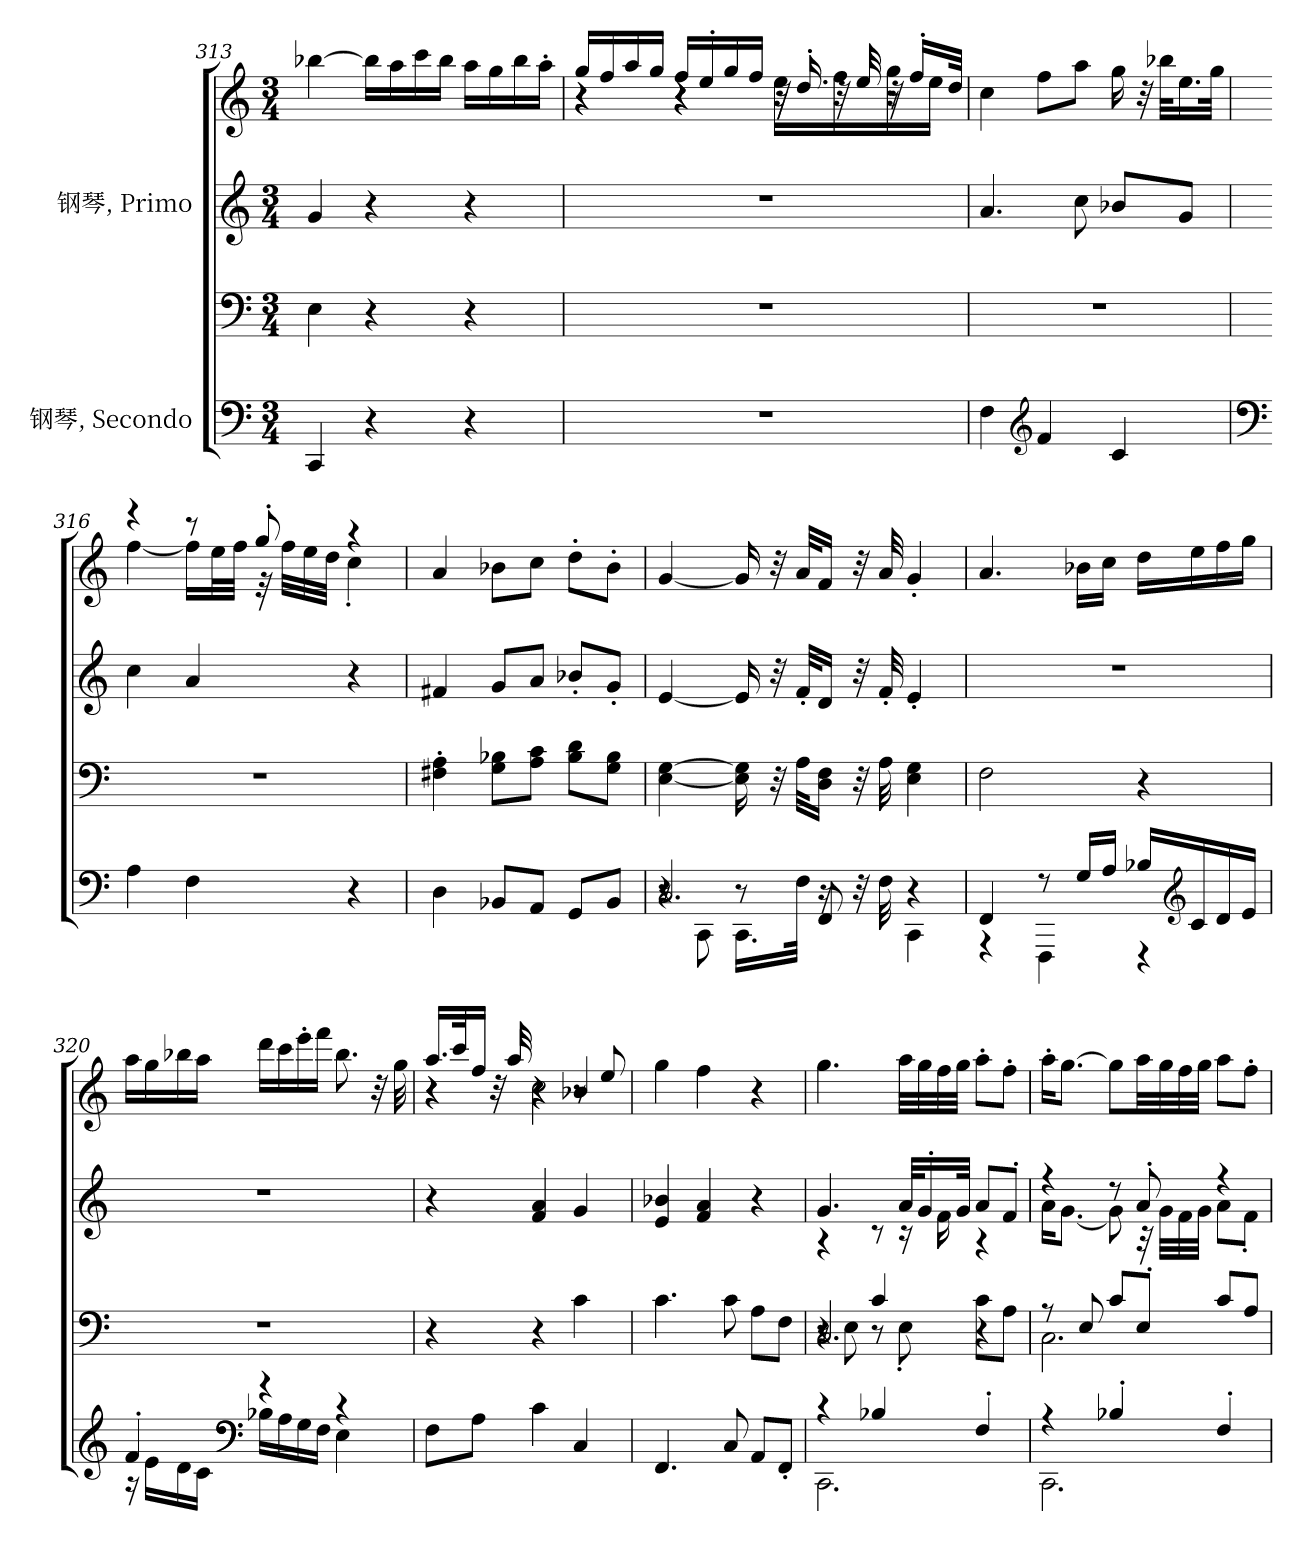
**kern	**kern	**kern	**kern
*part2	*part2	*part1	*part1
*staff4	*staff3	*staff2	*staff1
*I"钢琴, Secondo	*	*I"钢琴, Primo	*
!!LO:LB:g=z
*clefF4	*clefF4	*clefG2	*clefG2
*k[]	*k[]	*k[]	*k[]
*M3/4	*M3/4	*M3/4	*M3/4
=313	=313	=313	=313
4CC/	4E\	4g/	[4bb-X\
4r	4r	4r	16bb-\LL]
.	.	.	16aa\
.	.	.	16ccc\
.	.	.	16bb-\JJ
4r	4r	4r	16aa\LL
.	.	.	16gg\
.	.	.	16bb-\
.	.	.	16aa'\JJ
=314	=314	=314	=314
*	*	*	*MM55
*	*	*	*^
*	*	*	*	*^
2.r	2.r	2.r	16gg/LL	4r	4r
.	.	.	16ff/	.	.
.	.	.	16aa/	.	.
.	.	.	16gg/JJ	.	.
.	.	.	16ff/LL	4r	4r
.	.	.	16ee'/	.	.
.	.	.	16gg/	.	.
.	.	.	16ff/JJ	.	.
.	.	.	16r	16ee\LL	32r
.	.	.	.	.	16.dd'/
.	.	.	32r	16ff\	.
.	.	.	32ee/	.	.
.	.	.	32r	16gg\	8r
.	.	.	16ff'/LL	.	.
.	.	.	.	16ee\JJ	.
.	.	.	32dd/JJk	.	.
*	*	*	*v	*v	*v
=315	=315	=315	=315
*	*	*	*MM50
4F\	2.r	4.a/	4cc\
*clefG2	*	*	*
4f/	.	.	8ff\L
.	.	8cc\	8aa\J
4c/	.	8b-X/L	16gg\
.	.	.	32r
.	.	.	32bb-X\KLL
.	.	8g/J	16.ee\
.	.	.	32gg\JJk
!!LO:PB:g=z
=316	=316	=316	=316
*clefF4	*	*	*
*	*	*	*^
4A\	2.r	4cc\	4r	[4ff\
4F\	.	4a/	8r	16ff\LL]
.	.	.	.	32ee\L
.	.	.	.	32ff\JJJ
.	.	.	8gg'/	32r
.	.	.	.	32ff\LLL
.	.	.	.	32ee\
.	.	.	.	32dd\JJJ
4r	.	4r	4r	4cc'\
*	*	*	*v	*v
=317	=317	=317	=317
4D\	4F#X\' 4A\'	4f#X/	4a/
8BB-X/L	8G\ 8B-X\L	8g/L	8b-X\L
8AA/J	8A\ 8c\J	8a/J	8cc\J
8GG/L	8B-\ 8d\L	8b-X'/L	8dd'\L
8BB-/J	8G\ 8B-\J	8g'/J	8b-'\J
=318	=318	=318	=318
*^	*	*	*
*	*^	*	*	*
2.C/	8r	4r	[4E\ [4G\	[4e/	[4g/
.	8CC\	.	.	.	.
.	16.CC\LL	8r	16E\] 16G\]	16e/]	16g/]
.	.	.	32r	32r	32r
.	32F\JJk	.	32A\KLL	32f'/KLL	32a/KLL
.	16r	8FF/	16D\ 16F\JJ	16d/JJ	16f/JJ
.	32r	.	32r	32r	32r
.	32F\	.	32A\	32f'/	32a/
.	4CC\	4r	4E\ 4G\	4e'/	4g'/
*	*v	*v	*	*	*
=319	=319	=319	=319	=319
4FF/	4r	2F\	2.r	4.a/
8r	4FFF\	.	.	.
16G/LL	.	.	.	16b-X\LL
16A/JJ	.	.	.	16cc\JJ
16B-X/LL	4r	4r	.	16dd\LL
*clefG2	*	*	*	*
16c/	.	.	.	16ee\
16d/	.	.	.	16ff\
16e/JJ	.	.	.	16gg\JJ
!!LO:LB:g=z
=320	=320	=320	=320	=320
4f'/	16r	2.r	2.r	16aa\LL
.	16e\LL	.	.	16gg\
.	16d\	.	.	16bb-X\
.	16c\JJ	.	.	16aa\JJ
*clefF4	*	*	*	*
4r	16B-X\LL	.	.	16ddd\LL
.	16A\	.	.	16ccc\
.	16G\	.	.	16eee'\
.	16F\JJ	.	.	16fff\JJ
4r	4E\	.	.	8.bb-\
.	.	.	.	32r
.	.	.	.	32gg\
*v	*v	*	*	*
=321	=321	=321	=321
*	*	*	*^
*	*	*	*	*^
8F\L	4r	4r	16.aa/LL	4r	4r
.	.	.	32ccc/K	.	.
8A\J	.	.	16ff/JJ	.	.
.	.	.	32r	.	.
.	.	.	32aa/	.	.
4c\	4r	4f/ 4a/	4r	2cc\	4r
4C/	4c\	4g/	8r	.	4b-X/
.	.	.	8ee/	.	.
*	*	*	*v	*v	*v
=322	=322	=322	=322
4.FF/	4.c\	4e/ 4b-X/	4gg\
.	.	4f/ 4a/	4ff\
8C/	8c\	.	.
8AA/L	8A\L	4r	4r
8FF'/J	8F\J	.	.
!!LO:LB:g=z
=323	=323	=323	=323
*^	*^	*^	*
*	*	*	*^	*	*	*
4r	2.CC\	4r	8r	2.C/	4.g/	4r	4.gg\
.	.	.	8E\	.	.	.	.
4B-X/	.	4c/	8r	.	.	8r	.
.	.	.	8E'\	.	32a/KLL	16r	32aa\LLL
.	.	.	.	.	16g'/	.	32gg\
.	.	.	.	.	.	16f\	32ff\
.	.	.	.	.	32g/JJk	.	32gg\JJJ
4F'/	.	4r	8c\L	.	8a/L	4r	8aa'\L
.	.	.	8A\J	.	8f'/J	.	8ff'\J
*	*	*	*v	*v	*	*	*
=324	=324	=324	=324	=324	=324	=324
4r	2.CC\	8r	2.C\	4r	16a\KL	16aa'\KL
.	.	.	.	.	[8.g\J	[8.gg\J
.	.	8E/	.	.	.	.
4B-X'/	.	8c/L	.	8r	8g\]	8gg\L]
.	.	8E'/J	.	8a'/	32r	32aa\LL
.	.	.	.	.	32g\LLL	32gg\
.	.	.	.	.	32f\	32ff\
.	.	.	.	.	32g\JJJ	32gg\JJJ
4F'/	.	8c/L	.	4r	8a\L	8aa\L
.	.	8A/J	.	.	8f'\J	8ff'\J
*v	*v	*	*	*v	*v	*
*	*v	*v	*	*
=	=	=	=
*-	*-	*-	*-
